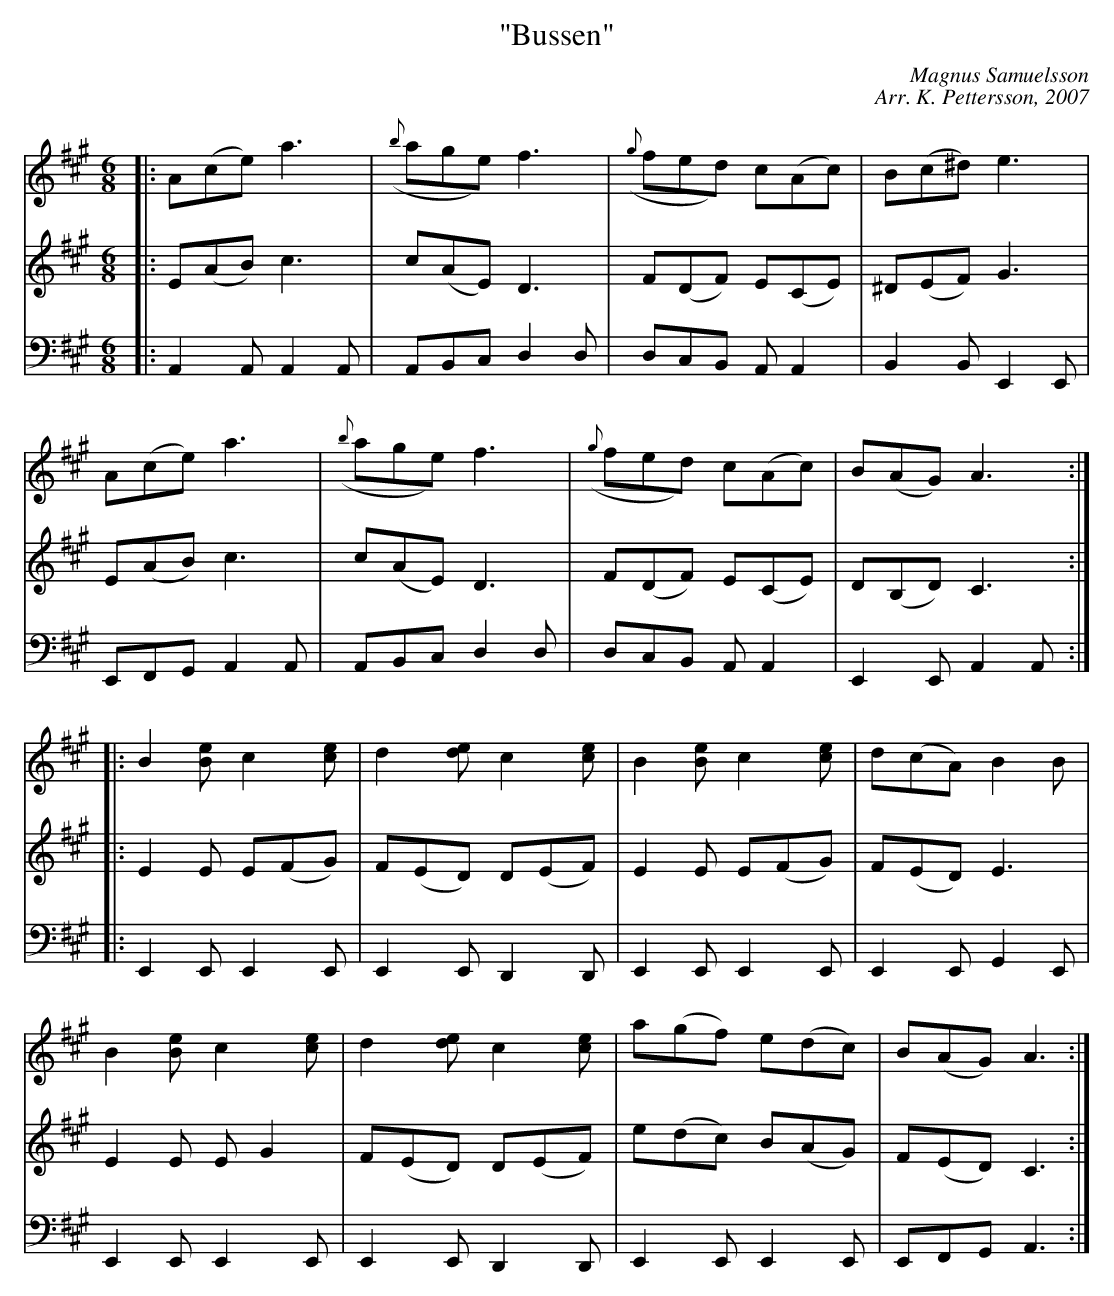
X:1
T: "Bussen"
C: Magnus Samuelsson
C: Arr. K. Pettersson, 2007
M: 6/8
L: 1/8
K: A
V:1
|: A(ce) a3 | ({b}age) f3 | ({g}fed) c(Ac) | B(c^d) e3 |
A(ce) a3 | ({b}age) f3 | ({g}fed) c(Ac) | B(AG) A3:|
|: B2[Be] c2[ce] | d2[de] c2[ce] | B2[Be] c2[ce] | d(cA) B2B |
B2[Be] c2[ce] | d2[de] c2[ce] | a(gf) e(dc) | B(AG) A3 :|
V:2
|: E(AB) c3 | c(AE) D3 | F(DF) E(CE) | ^D(EF) G3 |
E(AB) c3 | c(AE) D3 | F(DF) E(CE) | D(B,D) C3 :|
|: E2E E(FG) | F(ED) D(EF) | E2E E(FG) | F(ED) E3 |
E2E EG2 | F(ED) D(EF) | e(dc) B(AG) | F(ED) C3 :|
V:3
K: bass
|: A,,2A,, A,,2A,, | A,,B,,C, D,2D, | D,C,B,, A,,A,,2 | B,,2B,, E,,2E,, |
E,,F,,G,, A,,2A,, | A,,B,,C, D,2D, | D,C,B,, A,,A,,2 | E,,2E,, A,,2A,, :|
|: E,,2E,, E,,2E,, | E,,2E,, D,,2D,, | E,,2E,, E,,2E,, | E,,2E,, G,,2E,, |
E,,2E,, E,,2E,, | E,,2E,, D,,2D,, | E,,2E,, E,,2E,, | E,,F,,G,, A,,3 :|
